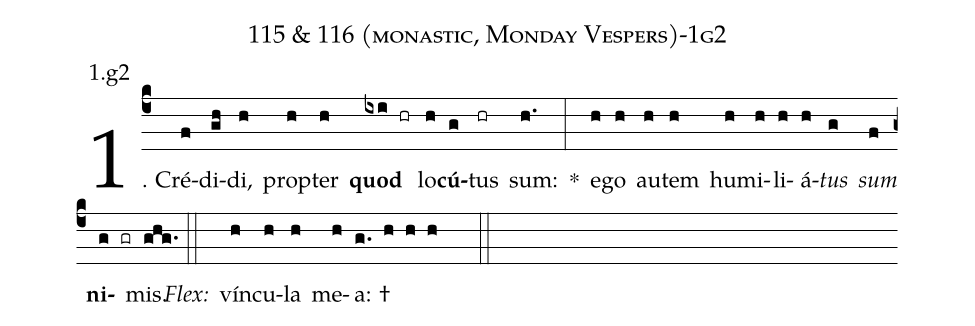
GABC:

name: 115 & 116 (monastic, Monday Vespers)-1g2;
annotation: 1.g2;
%%
(c4)1. Cré(f)di(gh)di,(h) prop(h)ter(h) <b>quod</b>(ixi hr) lo(h)<b>cú</b>(g)tus(hr) sum:(h.) *(:) e(h)go(h) au(h)tem(h) hu(h)mi(h)li(h)á(h)<i>tus</i>(g) <i>sum</i>(f) <b>ni</b>(g gr)mis.(ghg.) (::)
<i>Flex:</i>()  vín(h)cu(h)la(h) me(h)a: †(g. h h h  ::)
